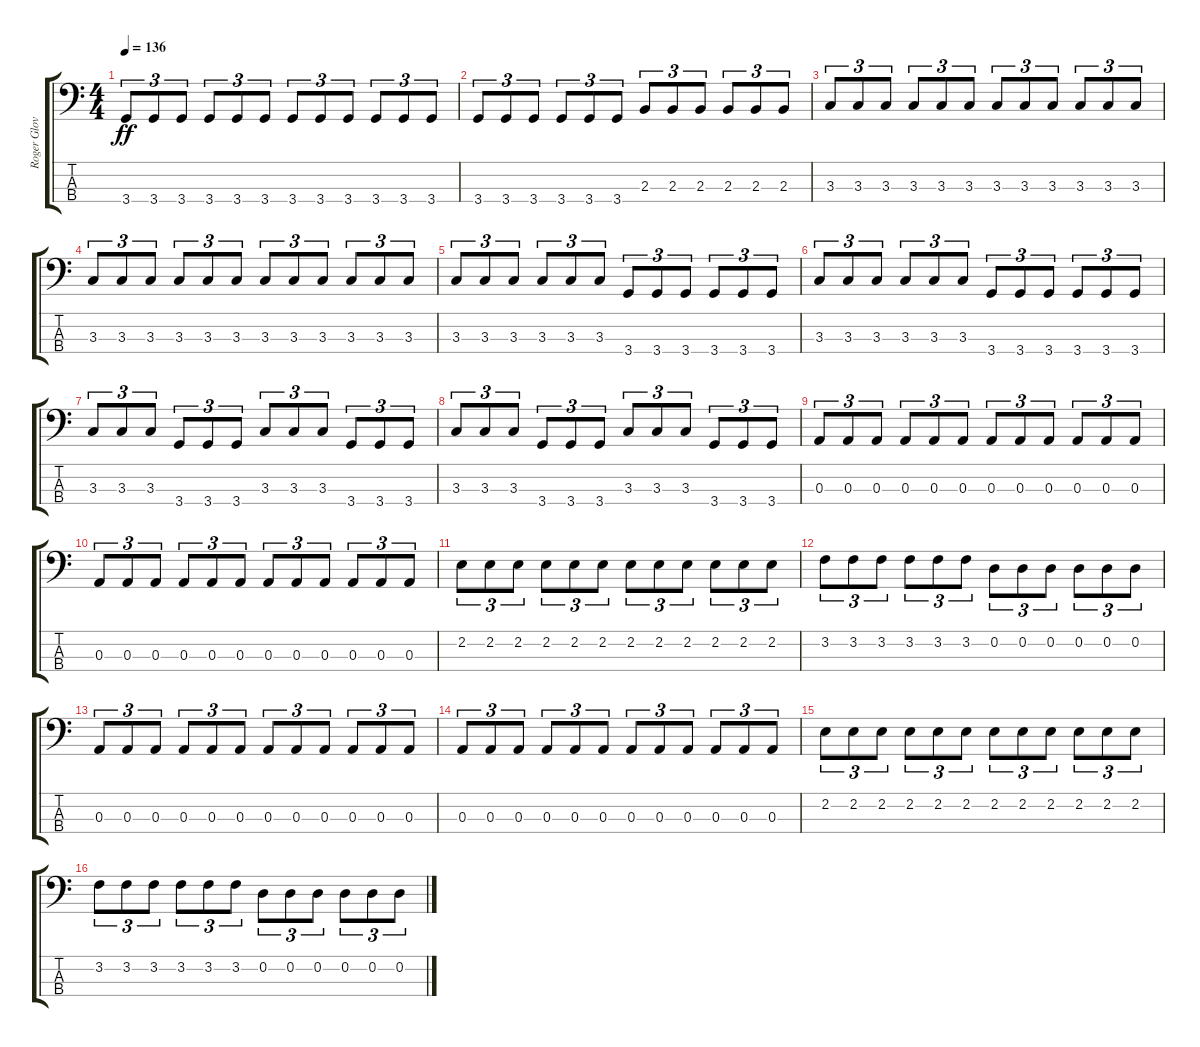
\track ("Roger Glover" "Roger Glov") {instrument electricbassfinger}
\staff {score tabs}
\tuning (G2 D2 A1 E1) {hide}
\ts (4 4)
\tempo 136
\clef f4
\ks c
3.4.8{tu (3 2) dy ff} 3.4.8{tu (3 2)} 3.4.8{tu (3 2)} 3.4.8{tu (3 2)} 3.4.8{tu (3 2)} 3.4.8{tu (3 2)} 3.4.8{tu (3 2)} 3.4.8{tu (3 2)} 3.4.8{tu (3 2)} 3.4.8{tu (3 2)} 3.4.8{tu (3 2)} 3.4.8{tu (3 2)} |
3.4.8{tu (3 2)} 3.4.8{tu (3 2)} 3.4.8{tu (3 2)} 3.4.8{tu (3 2)} 3.4.8{tu (3 2)} 3.4.8{tu (3 2)} 2.3.8{tu (3 2)} 2.3.8{tu (3 2)} 2.3.8{tu (3 2)} 2.3.8{tu (3 2)} 2.3.8{tu (3 2)} 2.3.8{tu (3 2)} |
3.3.8{tu (3 2)} 3.3.8{tu (3 2)} 3.3.8{tu (3 2)} 3.3.8{tu (3 2)} 3.3.8{tu (3 2)} 3.3.8{tu (3 2)} 3.3.8{tu (3 2)} 3.3.8{tu (3 2)} 3.3.8{tu (3 2)} 3.3.8{tu (3 2)} 3.3.8{tu (3 2)} 3.3.8{tu (3 2)} |
3.3.8{tu (3 2)} 3.3.8{tu (3 2)} 3.3.8{tu (3 2)} 3.3.8{tu (3 2)} 3.3.8{tu (3 2)} 3.3.8{tu (3 2)} 3.3.8{tu (3 2)} 3.3.8{tu (3 2)} 3.3.8{tu (3 2)} 3.3.8{tu (3 2)} 3.3.8{tu (3 2)} 3.3.8{tu (3 2)} |
3.3.8{tu (3 2)} 3.3.8{tu (3 2)} 3.3.8{tu (3 2)} 3.3.8{tu (3 2)} 3.3.8{tu (3 2)} 3.3.8{tu (3 2)} 3.4.8{tu (3 2)} 3.4.8{tu (3 2)} 3.4.8{tu (3 2)} 3.4.8{tu (3 2)} 3.4.8{tu (3 2)} 3.4.8{tu (3 2)} |
3.3.8{tu (3 2)} 3.3.8{tu (3 2)} 3.3.8{tu (3 2)} 3.3.8{tu (3 2)} 3.3.8{tu (3 2)} 3.3.8{tu (3 2)} 3.4.8{tu (3 2)} 3.4.8{tu (3 2)} 3.4.8{tu (3 2)} 3.4.8{tu (3 2)} 3.4.8{tu (3 2)} 3.4.8{tu (3 2)} |
3.3.8{tu (3 2)} 3.3.8{tu (3 2)} 3.3.8{tu (3 2)} 3.4.8{tu (3 2)} 3.4.8{tu (3 2)} 3.4.8{tu (3 2)} 3.3.8{tu (3 2)} 3.3.8{tu (3 2)} 3.3.8{tu (3 2)} 3.4.8{tu (3 2)} 3.4.8{tu (3 2)} 3.4.8{tu (3 2)} |
3.3.8{tu (3 2)} 3.3.8{tu (3 2)} 3.3.8{tu (3 2)} 3.4.8{tu (3 2)} 3.4.8{tu (3 2)} 3.4.8{tu (3 2)} 3.3.8{tu (3 2)} 3.3.8{tu (3 2)} 3.3.8{tu (3 2)} 3.4.8{tu (3 2)} 3.4.8{tu (3 2)} 3.4.8{tu (3 2)} |
0.3.8{tu (3 2)} 0.3.8{tu (3 2)} 0.3.8{tu (3 2)} 0.3.8{tu (3 2)} 0.3.8{tu (3 2)} 0.3.8{tu (3 2)} 0.3.8{tu (3 2)} 0.3.8{tu (3 2)} 0.3.8{tu (3 2)} 0.3.8{tu (3 2)} 0.3.8{tu (3 2)} 0.3.8{tu (3 2)} |
0.3.8{tu (3 2)} 0.3.8{tu (3 2)} 0.3.8{tu (3 2)} 0.3.8{tu (3 2)} 0.3.8{tu (3 2)} 0.3.8{tu (3 2)} 0.3.8{tu (3 2)} 0.3.8{tu (3 2)} 0.3.8{tu (3 2)} 0.3.8{tu (3 2)} 0.3.8{tu (3 2)} 0.3.8{tu (3 2)} |
2.2.8{tu (3 2)} 2.2.8{tu (3 2)} 2.2.8{tu (3 2)} 2.2.8{tu (3 2)} 2.2.8{tu (3 2)} 2.2.8{tu (3 2)} 2.2.8{tu (3 2)} 2.2.8{tu (3 2)} 2.2.8{tu (3 2)} 2.2.8{tu (3 2)} 2.2.8{tu (3 2)} 2.2.8{tu (3 2)} |
3.2.8{tu (3 2)} 3.2.8{tu (3 2)} 3.2.8{tu (3 2)} 3.2.8{tu (3 2)} 3.2.8{tu (3 2)} 3.2.8{tu (3 2)} 0.2.8{tu (3 2)} 0.2.8{tu (3 2)} 0.2.8{tu (3 2)} 0.2.8{tu (3 2)} 0.2.8{tu (3 2)} 0.2.8{tu (3 2)} |
0.3.8{tu (3 2)} 0.3.8{tu (3 2)} 0.3.8{tu (3 2)} 0.3.8{tu (3 2)} 0.3.8{tu (3 2)} 0.3.8{tu (3 2)} 0.3.8{tu (3 2)} 0.3.8{tu (3 2)} 0.3.8{tu (3 2)} 0.3.8{tu (3 2)} 0.3.8{tu (3 2)} 0.3.8{tu (3 2)} |
0.3.8{tu (3 2)} 0.3.8{tu (3 2)} 0.3.8{tu (3 2)} 0.3.8{tu (3 2)} 0.3.8{tu (3 2)} 0.3.8{tu (3 2)} 0.3.8{tu (3 2)} 0.3.8{tu (3 2)} 0.3.8{tu (3 2)} 0.3.8{tu (3 2)} 0.3.8{tu (3 2)} 0.3.8{tu (3 2)} |
2.2.8{tu (3 2)} 2.2.8{tu (3 2)} 2.2.8{tu (3 2)} 2.2.8{tu (3 2)} 2.2.8{tu (3 2)} 2.2.8{tu (3 2)} 2.2.8{tu (3 2)} 2.2.8{tu (3 2)} 2.2.8{tu (3 2)} 2.2.8{tu (3 2)} 2.2.8{tu (3 2)} 2.2.8{tu (3 2)} |
3.2.8{tu (3 2)} 3.2.8{tu (3 2)} 3.2.8{tu (3 2)} 3.2.8{tu (3 2)} 3.2.8{tu (3 2)} 3.2.8{tu (3 2)} 0.2.8{tu (3 2)} 0.2.8{tu (3 2)} 0.2.8{tu (3 2)} 0.2.8{tu (3 2)} 0.2.8{tu (3 2)} 0.2.8{tu (3 2)}
